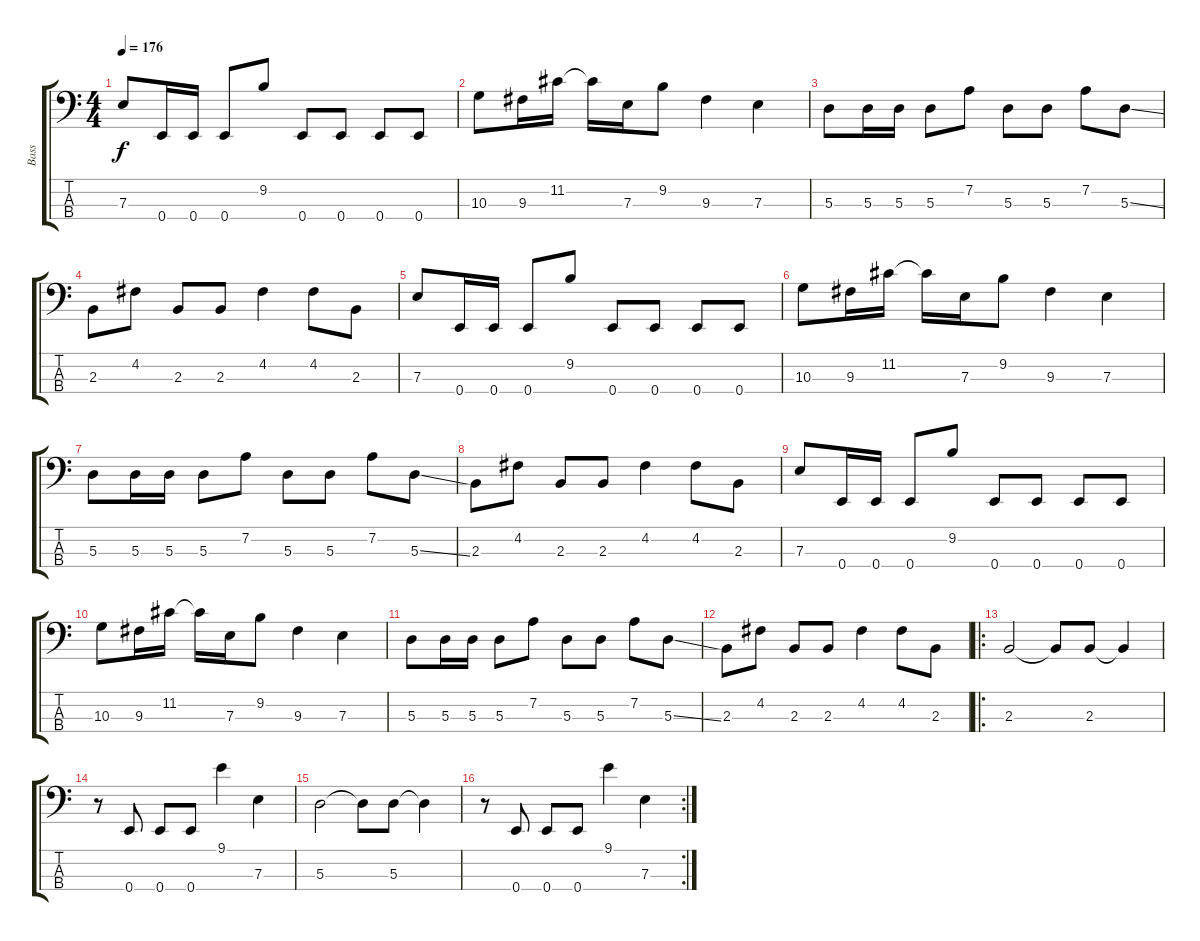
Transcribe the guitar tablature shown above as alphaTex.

\track ("Bass" "Bass") {instrument electricbassfinger}
\staff {score tabs}
\tuning (G2 D2 A1 E1) {hide}
\ts (4 4)
\tempo 176
\clef f4
\ks c
7.3.8{dy f} 0.4.16 0.4.16 0.4.8 9.2.8 0.4.8 0.4.8 0.4.8 0.4.8 |
10.3.8 9.3.16 11.2.16 11.2{t}.16 7.3.16 9.2.8 9.3.4 7.3.4 |
5.3.8 5.3.16 5.3.16 5.3.8 7.2.8 5.3.8 5.3.8 7.2.8 5.3{ss}.8 |
2.3.8 4.2.8 2.3.8 2.3.8 4.2.4 4.2.8 2.3.8 |
7.3.8 0.4.16 0.4.16 0.4.8 9.2.8 0.4.8 0.4.8 0.4.8 0.4.8 |
10.3.8 9.3.16 11.2.16 11.2{t}.16 7.3.16 9.2.8 9.3.4 7.3.4 |
5.3.8 5.3.16 5.3.16 5.3.8 7.2.8 5.3.8 5.3.8 7.2.8 5.3{ss}.8 |
2.3.8 4.2.8 2.3.8 2.3.8 4.2.4 4.2.8 2.3.8 |
7.3.8 0.4.16 0.4.16 0.4.8 9.2.8 0.4.8 0.4.8 0.4.8 0.4.8 |
10.3.8 9.3.16 11.2.16 11.2{t}.16 7.3.16 9.2.8 9.3.4 7.3.4 |
5.3.8 5.3.16 5.3.16 5.3.8 7.2.8 5.3.8 5.3.8 7.2.8 5.3{ss}.8 |
2.3.8 4.2.8 2.3.8 2.3.8 4.2.4 4.2.8 2.3.8 |
\ro
2.3.2 2.3{t}.8 2.3.8 2.3{t}.4 |
r.8 0.4.8 0.4.8 0.4.8 9.1.4 7.3.4 |
5.3.2 5.3{t}.8 5.3.8 5.3{t}.4 |
\rc 2
r.8 0.4.8 0.4.8 0.4.8 9.1.4 7.3.4
